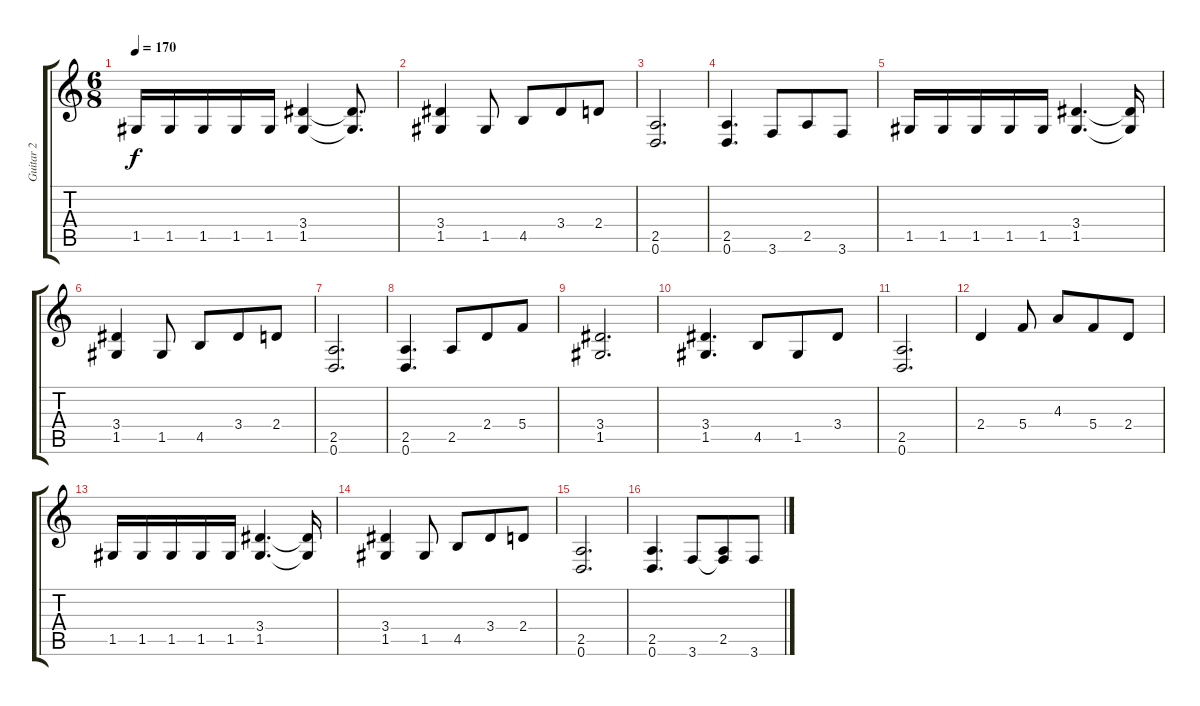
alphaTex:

\track ("Guitar 2" "Guitar 2") {instrument distortionguitar}
\staff {score tabs}
\tuning (D4 A3 F3 C3 G2 D2) {hide}
\ts (6 8)
\tempo 170
\clef g2
\ks c
1.5.16{dy f} 1.5.16 1.5.16 1.5.16 1.5.16 (3.4 1.5).4 (3.4{t} 1.5{t}).8{d} |
(3.4 1.5).4 1.5.8 4.5.8 3.4.8 2.4.8 |
(2.5 0.6).2{d} |
(2.5 0.6).4{d} 3.6.8 2.5.8 3.6.8 |
1.5.16 1.5.16 1.5.16 1.5.16 1.5.16 (3.4 1.5).4{d} (3.4{t} 1.5{t}).16 |
(3.4 1.5).4 1.5.8 4.5.8 3.4.8 2.4.8 |
(2.5 0.6).2{d} |
(2.5 0.6).4{d} 2.5.8 2.4.8 5.4.8 |
(3.4 1.5).2{d} |
(3.4 1.5).4{d} 4.5.8 1.5.8 3.4.8 |
(2.5 0.6).2{d} |
2.4.4 5.4.8 4.3.8 5.4.8 2.4.8 |
1.5.16 1.5.16 1.5.16 1.5.16 1.5.16 (3.4 1.5).4{d} (3.4{t} 1.5{t}).16 |
(3.4 1.5).4 1.5.8 4.5.8 3.4.8 2.4.8 |
(2.5 0.6).2{d} |
(2.5 0.6).4{d} 3.6.8 (2.5 3.6{t}).8 3.6.8
